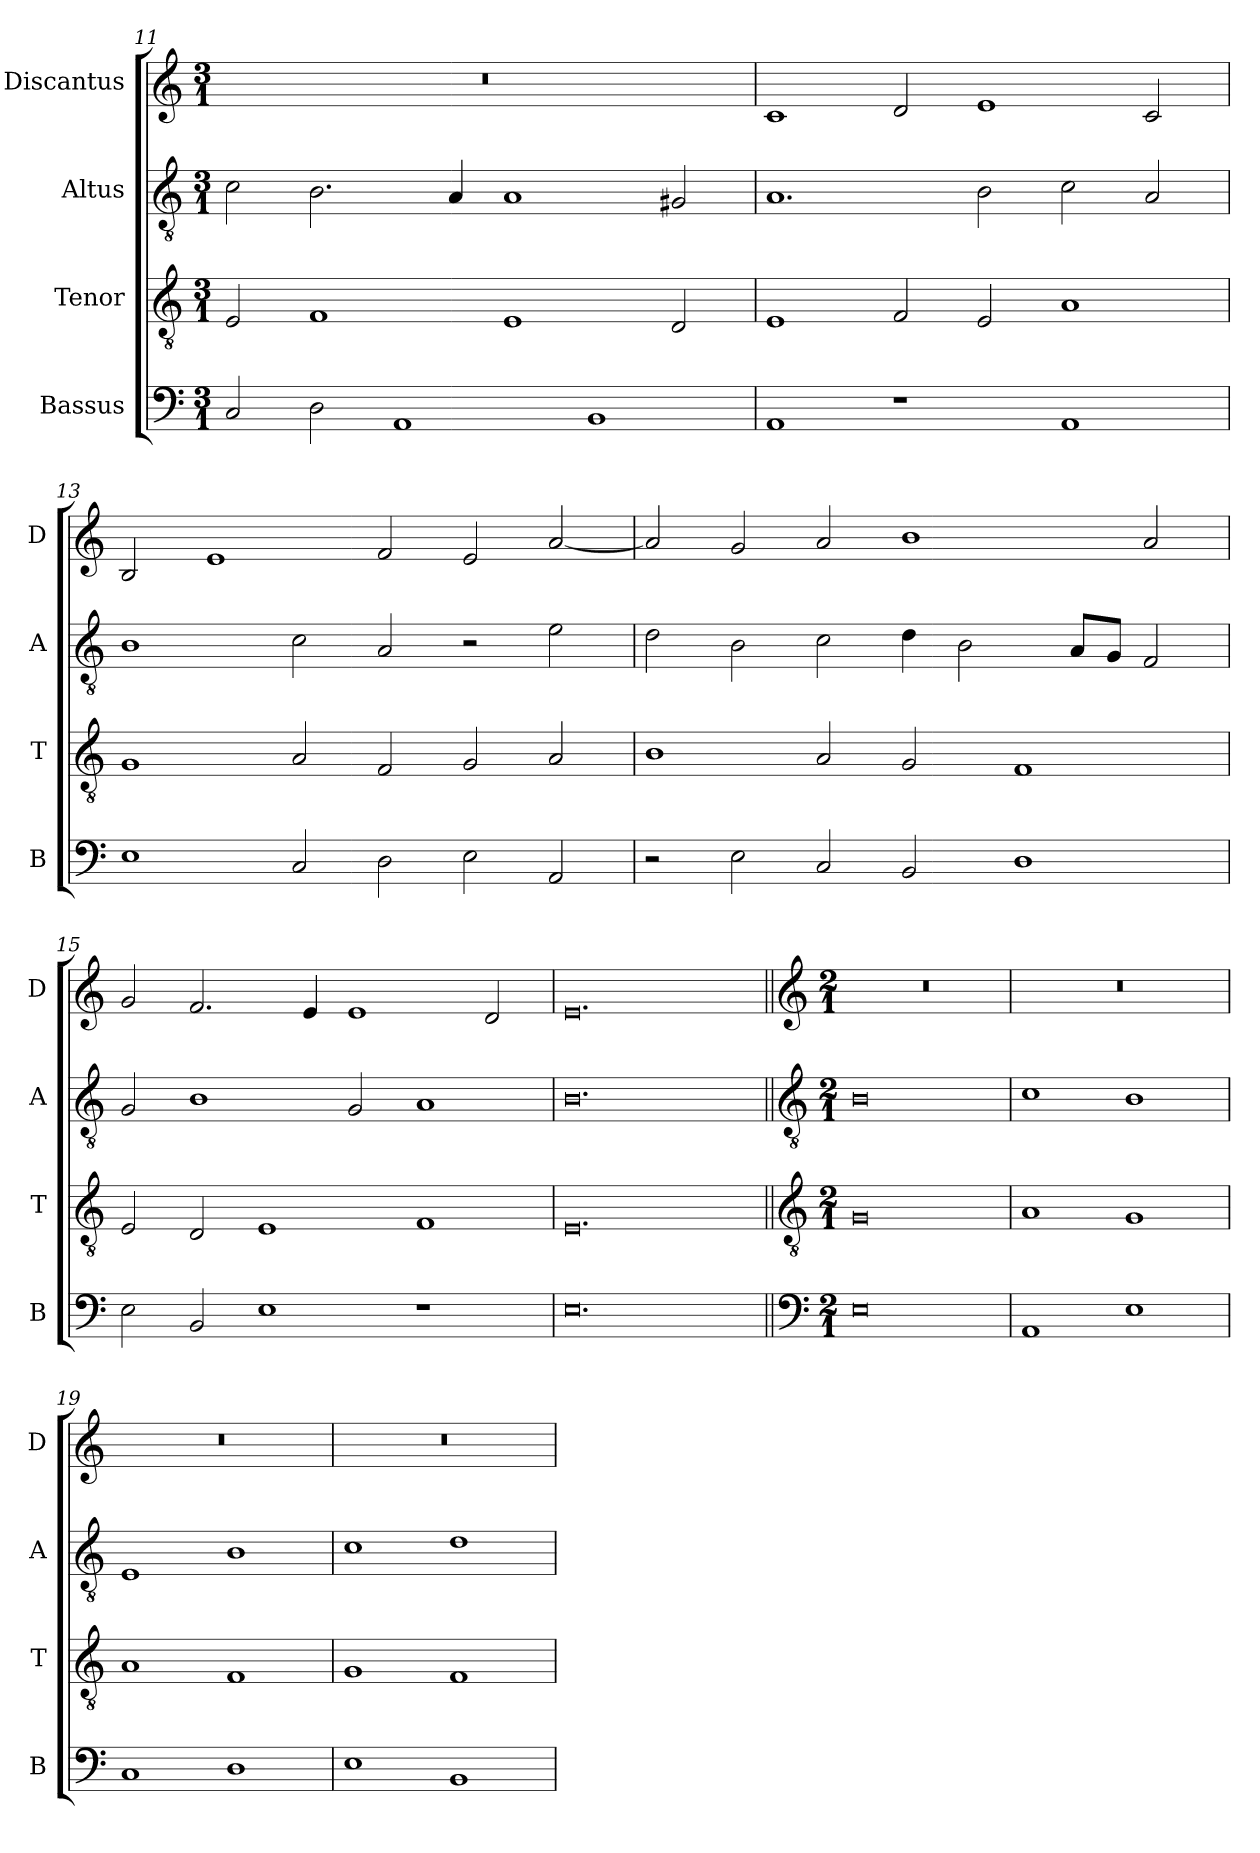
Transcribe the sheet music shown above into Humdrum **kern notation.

**kern	**kern	**kern	**kern
*part4	*part3	*part2	*part1
*staff4	*staff3	*staff2	*staff1
*I"Bassus	*I"Tenor	*I"Altus	*I"Discantus
*I'B	*I'T	*I'A	*I'D
*clefF4	*clefGv2	*clefGv2	*clefG2
*k[]	*k[]	*k[]	*k[]
*M3/1	*M3/1	*M3/1	*M3/1
=11	=11	=11	=11
2C/	2E/	2c\	0.r
2D\	1F	2.B\	.
1AA	.	.	.
.	.	4A/	.
.	1E	1A	.
1BB	.	.	.
.	2D/	2G#X/	.
=12	=12	=12	=12
1AA	1E	1.A	1c
1r	2F/	.	2d/
.	2E/	2B\	1e
1AA	1A	2c\	.
.	.	2A/	2c/
=13	=13	=13	=13
1E	1G	1B	2B/
.	.	.	1e
2C/	2A/	2c\	.
2D\	2F/	2A/	2f/
2E\	2G/	2r	2e/
2AA/	2A/	2e\	[2a/
=14	=14	=14	=14
2r	1B	2d\	2a/]
2E\	.	2B\	2g/
2C/	2A/	2c\	2a/
2BB/	2G/	4d\	1b
.	.	2B\	.
1D	1F	.	.
.	.	8A/L	.
.	.	8G/J	.
.	.	2F/	2a/
=15	=15	=15	=15
2E\	2E/	2G/	2g/
2BB/	2D/	1B	2.f/
1E	1E	.	.
.	.	.	4e/
.	.	2G/	1e
1r	1F	1A	.
.	.	.	2d/
=16	=16	=16	=16
0.E	0.E	0.B	0.e
!!LO:LB:g=z
=17||	=17||	=17||	=17||
*clefF4	*clefGv2	*clefGv2	*clefG2
*k[]	*k[]	*k[]	*k[]
*M2/1	*M2/1	*M2/1	*M2/1
0E	0G	0B	0r
=18	=18	=18	=18
1AA	1A	1c	0r
1E	1G	1B	.
=19	=19	=19	=19
1C	1A	1E	0r
1D	1F	1B	.
=20	=20	=20	=20
1E	1G	1c	0r
1BB	1F	1d	.
=	=	=	=
*-	*-	*-	*-
